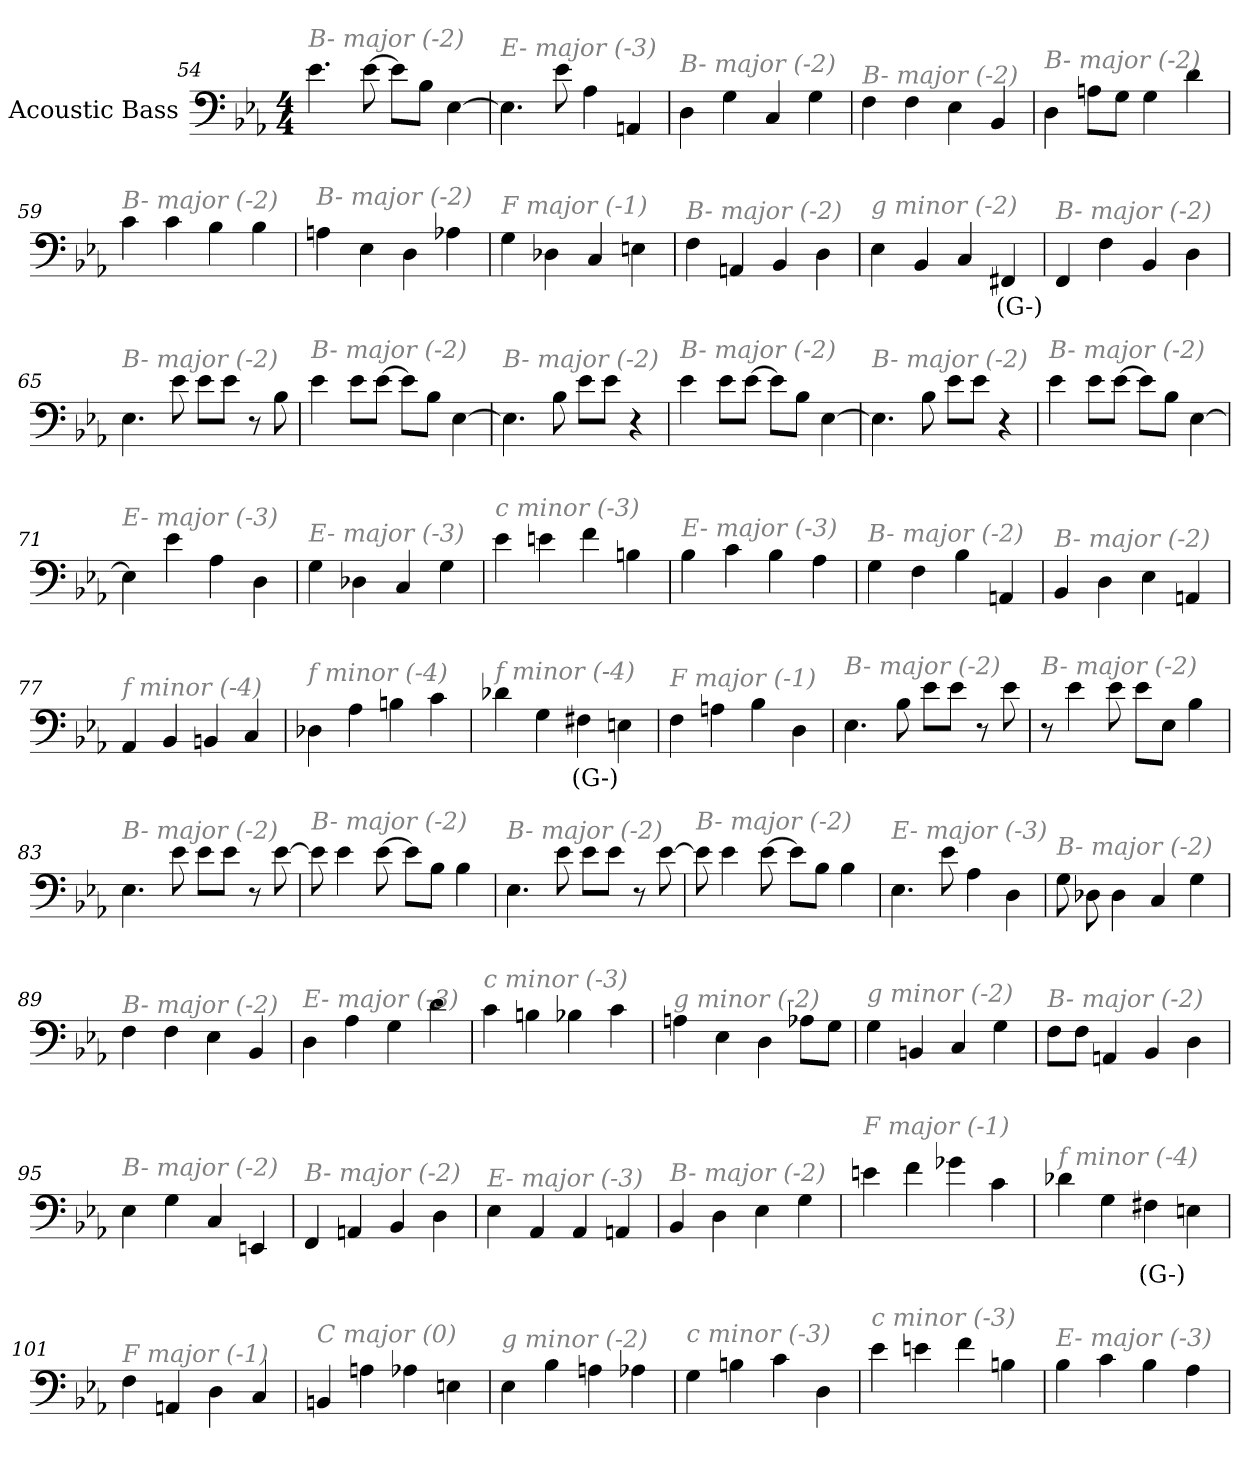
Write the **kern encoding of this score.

**kern	**text
*part1	*part1
*staff1	*staff1
*I"Acoustic Bass	*
*clefF4	*
*ITrd7c12	*
*k[b-e-a-]	*
*E-:	*
*M4/4	*
=54	=54
!LO:TX:i:color=#808080:t=B- major (-2)	!
4.E-	.
[8E-	.
8E-L]	.
8BB-J	.
[4EE-	.
=55	=55
!LO:TX:i:color=#808080:t=E- major (-3)	!
4.EE-]	.
8E-	.
4AA-	.
4AAAn	.
=56	=56
!LO:TX:i:color=#808080:t=B- major (-2)	!
4DD	.
4GG	.
4CC	.
4GG	.
=57	=57
!LO:TX:i:color=#808080:t=B- major (-2)	!
4FF	.
4FF	.
4EE-	.
4BBB-	.
=58	=58
!LO:TX:i:color=#808080:t=B- major (-2)	!
4DD	.
8AAnL	.
8GGJ	.
4GG	.
4D	.
=59	=59
!LO:TX:i:color=#808080:t=B- major (-2)	!
4C	.
4C	.
4BB-	.
4BB-	.
=60	=60
!LO:TX:i:color=#808080:t=B- major (-2)	!
4AAn	.
4EE-	.
4DD	.
4AA-X	.
=61	=61
!LO:TX:i:color=#808080:t=F major (-1)	!
4GG	.
4DD-X	.
4CC	.
4EEn	.
=62	=62
!LO:TX:i:color=#808080:t=B- major (-2)	!
4FF	.
4AAAn	.
4BBB-	.
4DD	.
=63	=63
!LO:TX:i:color=#808080:t=g minor (-2)	!
4EE-	.
4BBB-	.
4CC	.
4FFF#Xi	(G-)
=64	=64
!LO:TX:i:color=#808080:t=B- major (-2)	!
4FFF	.
4FF	.
4BBB-	.
4DD	.
=65	=65
!LO:TX:i:color=#808080:t=B- major (-2)	!
4.EE-	.
8E-	.
8E-L	.
8E-J	.
8r	.
8BB-	.
=66	=66
!LO:TX:i:color=#808080:t=B- major (-2)	!
4E-	.
8E-L	.
[8E-J	.
8E-L]	.
8BB-J	.
[4EE-	.
=67	=67
!LO:TX:i:color=#808080:t=B- major (-2)	!
4.EE-]	.
8BB-	.
8E-L	.
8E-J	.
4r	.
=68	=68
!LO:TX:i:color=#808080:t=B- major (-2)	!
4E-	.
8E-L	.
[8E-J	.
8E-L]	.
8BB-J	.
[4EE-	.
=69	=69
!LO:TX:i:color=#808080:t=B- major (-2)	!
4.EE-]	.
8BB-	.
8E-L	.
8E-J	.
4r	.
=70	=70
!LO:TX:i:color=#808080:t=B- major (-2)	!
4E-	.
8E-L	.
[8E-J	.
8E-L]	.
8BB-J	.
[4EE-	.
=71	=71
!LO:TX:i:color=#808080:t=E- major (-3)	!
4EE-]	.
4E-	.
4AA-	.
4DD	.
=72	=72
!LO:TX:i:color=#808080:t=E- major (-3)	!
4GG	.
4DD-X	.
4CC	.
4GG	.
=73	=73
!LO:TX:i:color=#808080:t=c minor (-3)	!
4E-	.
4En	.
4F	.
4BBn	.
=74	=74
!LO:TX:i:color=#808080:t=E- major (-3)	!
4BB-	.
4C	.
4BB-	.
4AA-	.
=75	=75
!LO:TX:i:color=#808080:t=B- major (-2)	!
4GG	.
4FF	.
4BB-	.
4AAAn	.
=76	=76
!LO:TX:i:color=#808080:t=B- major (-2)	!
4BBB-	.
4DD	.
4EE-	.
4AAAn	.
=77	=77
!LO:TX:i:color=#808080:t=f minor (-4)	!
4AAA-	.
4BBB-	.
4BBBn	.
4CC	.
=78	=78
!LO:TX:i:color=#808080:t=f minor (-4)	!
4DD-X	.
4AA-	.
4BBn	.
4C	.
=79	=79
!LO:TX:i:color=#808080:t=f minor (-4)	!
4D-X	.
4GG	.
4FF#Xj	(G-)
4EEn	.
=80	=80
!LO:TX:i:color=#808080:t=F major (-1)	!
4FF	.
4AAn	.
4BB-	.
4DD	.
=81	=81
!LO:TX:i:color=#808080:t=B- major (-2)	!
4.EE-	.
8BB-	.
8E-L	.
8E-J	.
8r	.
8E-	.
=82	=82
!LO:TX:i:color=#808080:t=B- major (-2)	!
8r	.
4E-	.
8E-	.
8E-L	.
8EE-J	.
4BB-	.
=83	=83
!LO:TX:i:color=#808080:t=B- major (-2)	!
4.EE-	.
8E-	.
8E-L	.
8E-J	.
8r	.
[8E-	.
=84	=84
!LO:TX:i:color=#808080:t=B- major (-2)	!
8E-]	.
4E-	.
[8E-	.
8E-L]	.
8BB-J	.
4BB-	.
=85	=85
!LO:TX:i:color=#808080:t=B- major (-2)	!
4.EE-	.
8E-	.
8E-L	.
8E-J	.
8r	.
[8E-	.
=86	=86
!LO:TX:i:color=#808080:t=B- major (-2)	!
8E-]	.
4E-	.
[8E-	.
8E-L]	.
8BB-J	.
4BB-	.
=87	=87
!LO:TX:i:color=#808080:t=E- major (-3)	!
4.EE-	.
8E-	.
4AA-	.
4DD	.
=88	=88
!LO:TX:i:color=#808080:t=B- major (-2)	!
8GG	.
8DD-X	.
4DD-	.
4CC	.
4GG	.
=89	=89
!LO:TX:i:color=#808080:t=B- major (-2)	!
4FF	.
4FF	.
4EE-	.
4BBB-	.
=90	=90
!LO:TX:i:color=#808080:t=E- major (-3)	!
4DD	.
4AA-	.
4GG	.
4D	.
=91	=91
!LO:TX:i:color=#808080:t=c minor (-3)	!
4C	.
4BBn	.
4BB-X	.
4C	.
=92	=92
!LO:TX:i:color=#808080:t=g minor (-2)	!
4AAn	.
4EE-	.
4DD	.
8AA-XL	.
8GGJ	.
=93	=93
!LO:TX:i:color=#808080:t=g minor (-2)	!
4GG	.
4BBBn	.
4CC	.
4GG	.
=94	=94
!LO:TX:i:color=#808080:t=B- major (-2)	!
8FFL	.
8FFJ	.
4AAAn	.
4BBB-	.
4DD	.
=95	=95
!LO:TX:i:color=#808080:t=B- major (-2)	!
4EE-	.
4GG	.
4CC	.
4EEEn	.
=96	=96
!LO:TX:i:color=#808080:t=B- major (-2)	!
4FFF	.
4AAAn	.
4BBB-	.
4DD	.
=97	=97
!LO:TX:i:color=#808080:t=E- major (-3)	!
4EE-	.
4AAA-	.
4AAA-	.
4AAAn	.
=98	=98
!LO:TX:i:color=#808080:t=B- major (-2)	!
4BBB-	.
4DD	.
4EE-	.
4GG	.
=99	=99
!LO:TX:i:color=#808080:t=F major (-1)	!
4En	.
4F	.
4G-X	.
4C	.
=100	=100
!LO:TX:i:color=#808080:t=f minor (-4)	!
4D-X	.
4GG	.
4FF#Xj	(G-)
4EEn	.
=101	=101
!LO:TX:i:color=#808080:t=F major (-1)	!
4FF	.
4AAAn	.
4DD	.
4CC	.
=102	=102
!LO:TX:i:color=#808080:t=C major (0)	!
4BBBn	.
4AAn	.
4AA-X	.
4EEn	.
=103	=103
!LO:TX:i:color=#808080:t=g minor (-2)	!
4EE-	.
4BB-	.
4AAn	.
4AA-X	.
=104	=104
!LO:TX:i:color=#808080:t=c minor (-3)	!
4GG	.
4BBn	.
4C	.
4DD	.
=105	=105
!LO:TX:i:color=#808080:t=c minor (-3)	!
4E-	.
4En	.
4F	.
4BBn	.
=106	=106
!LO:TX:i:color=#808080:t=E- major (-3)	!
4BB-	.
4C	.
4BB-	.
4AA-	.
=	=
*-	*-
